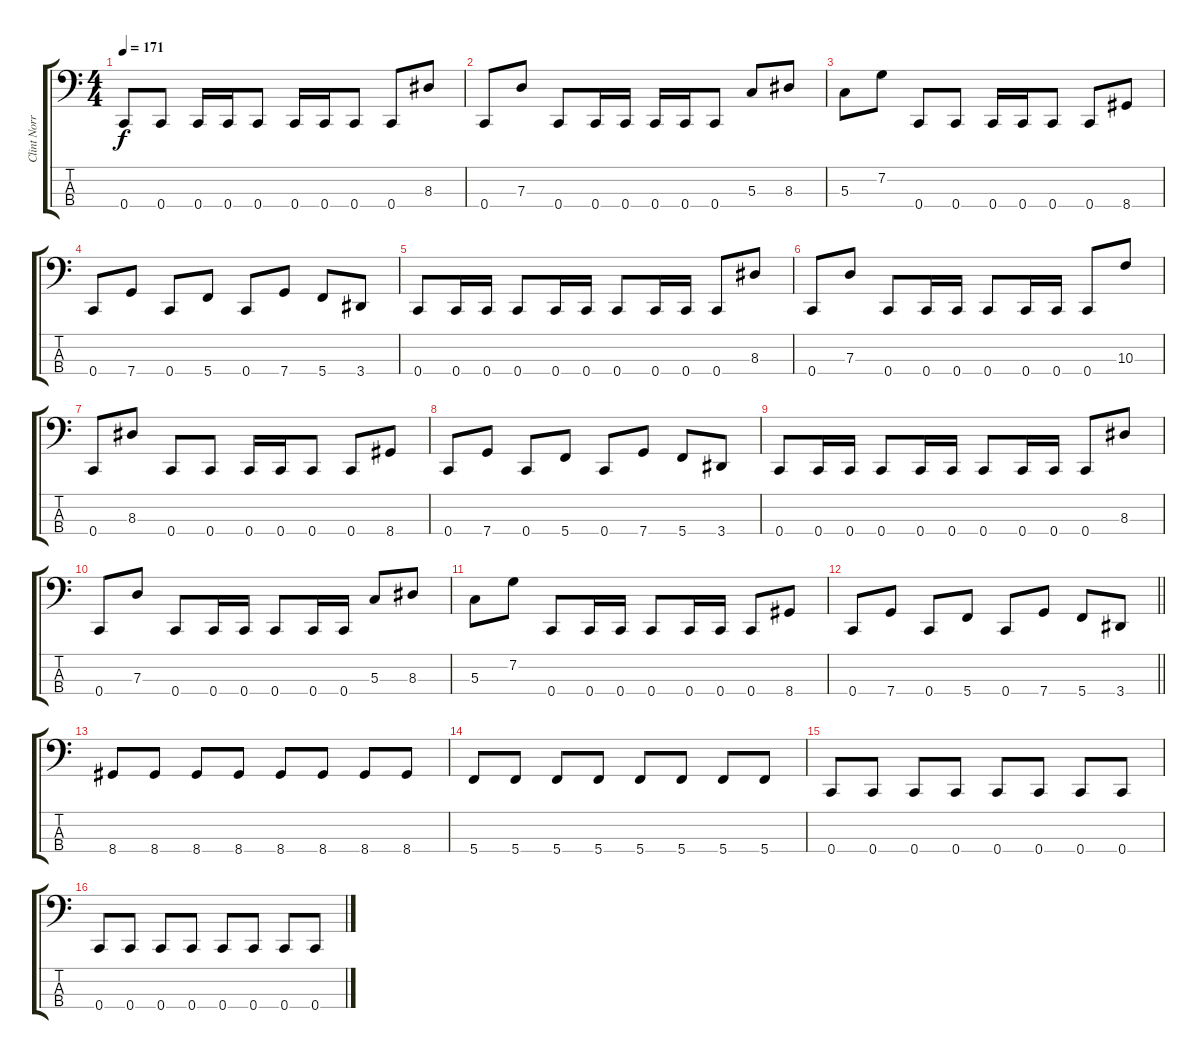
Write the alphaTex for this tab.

\track ("Clint Norris" "Clint Norr") {instrument electricbasspick}
\staff {score tabs}
\tuning (F2 C2 G1 C1) {hide}
\ts (4 4)
\tempo 171
\clef f4
\ks c
0.4.8{dy f} 0.4.8 0.4.16 0.4.16 0.4.8 0.4.16 0.4.16 0.4.8 0.4.8 8.3.8 |
0.4.8 7.3.8 0.4.8 0.4.16 0.4.16 0.4.16 0.4.16 0.4.8 5.3.8 8.3.8 |
5.3.8 7.2.8 0.4.8 0.4.8 0.4.16 0.4.16 0.4.8 0.4.8 8.4.8 |
0.4.8 7.4.8 0.4.8 5.4.8 0.4.8 7.4.8 5.4.8 3.4.8 |
0.4.8 0.4.16 0.4.16 0.4.8 0.4.16 0.4.16 0.4.8 0.4.16 0.4.16 0.4.8 8.3.8 |
0.4.8 7.3.8 0.4.8 0.4.16 0.4.16 0.4.8 0.4.16 0.4.16 0.4.8 10.3.8 |
0.4.8 8.3.8 0.4.8 0.4.8 0.4.16 0.4.16 0.4.8 0.4.8 8.4.8 |
0.4.8 7.4.8 0.4.8 5.4.8 0.4.8 7.4.8 5.4.8 3.4.8 |
0.4.8 0.4.16 0.4.16 0.4.8 0.4.16 0.4.16 0.4.8 0.4.16 0.4.16 0.4.8 8.3.8 |
0.4.8 7.3.8 0.4.8 0.4.16 0.4.16 0.4.8 0.4.16 0.4.16 5.3.8 8.3.8 |
5.3.8 7.2.8 0.4.8 0.4.16 0.4.16 0.4.8 0.4.16 0.4.16 0.4.8 8.4.8 |
\barLineRight lightlight
0.4.8 7.4.8 0.4.8 5.4.8 0.4.8 7.4.8 5.4.8 3.4.8 |
\section ("" "")
8.4.8 8.4.8 8.4.8 8.4.8 8.4.8 8.4.8 8.4.8 8.4.8 |
5.4.8 5.4.8 5.4.8 5.4.8 5.4.8 5.4.8 5.4.8 5.4.8 |
0.4.8 0.4.8 0.4.8 0.4.8 0.4.8 0.4.8 0.4.8 0.4.8 |
0.4.8 0.4.8 0.4.8 0.4.8 0.4.8 0.4.8 0.4.8 0.4.8
